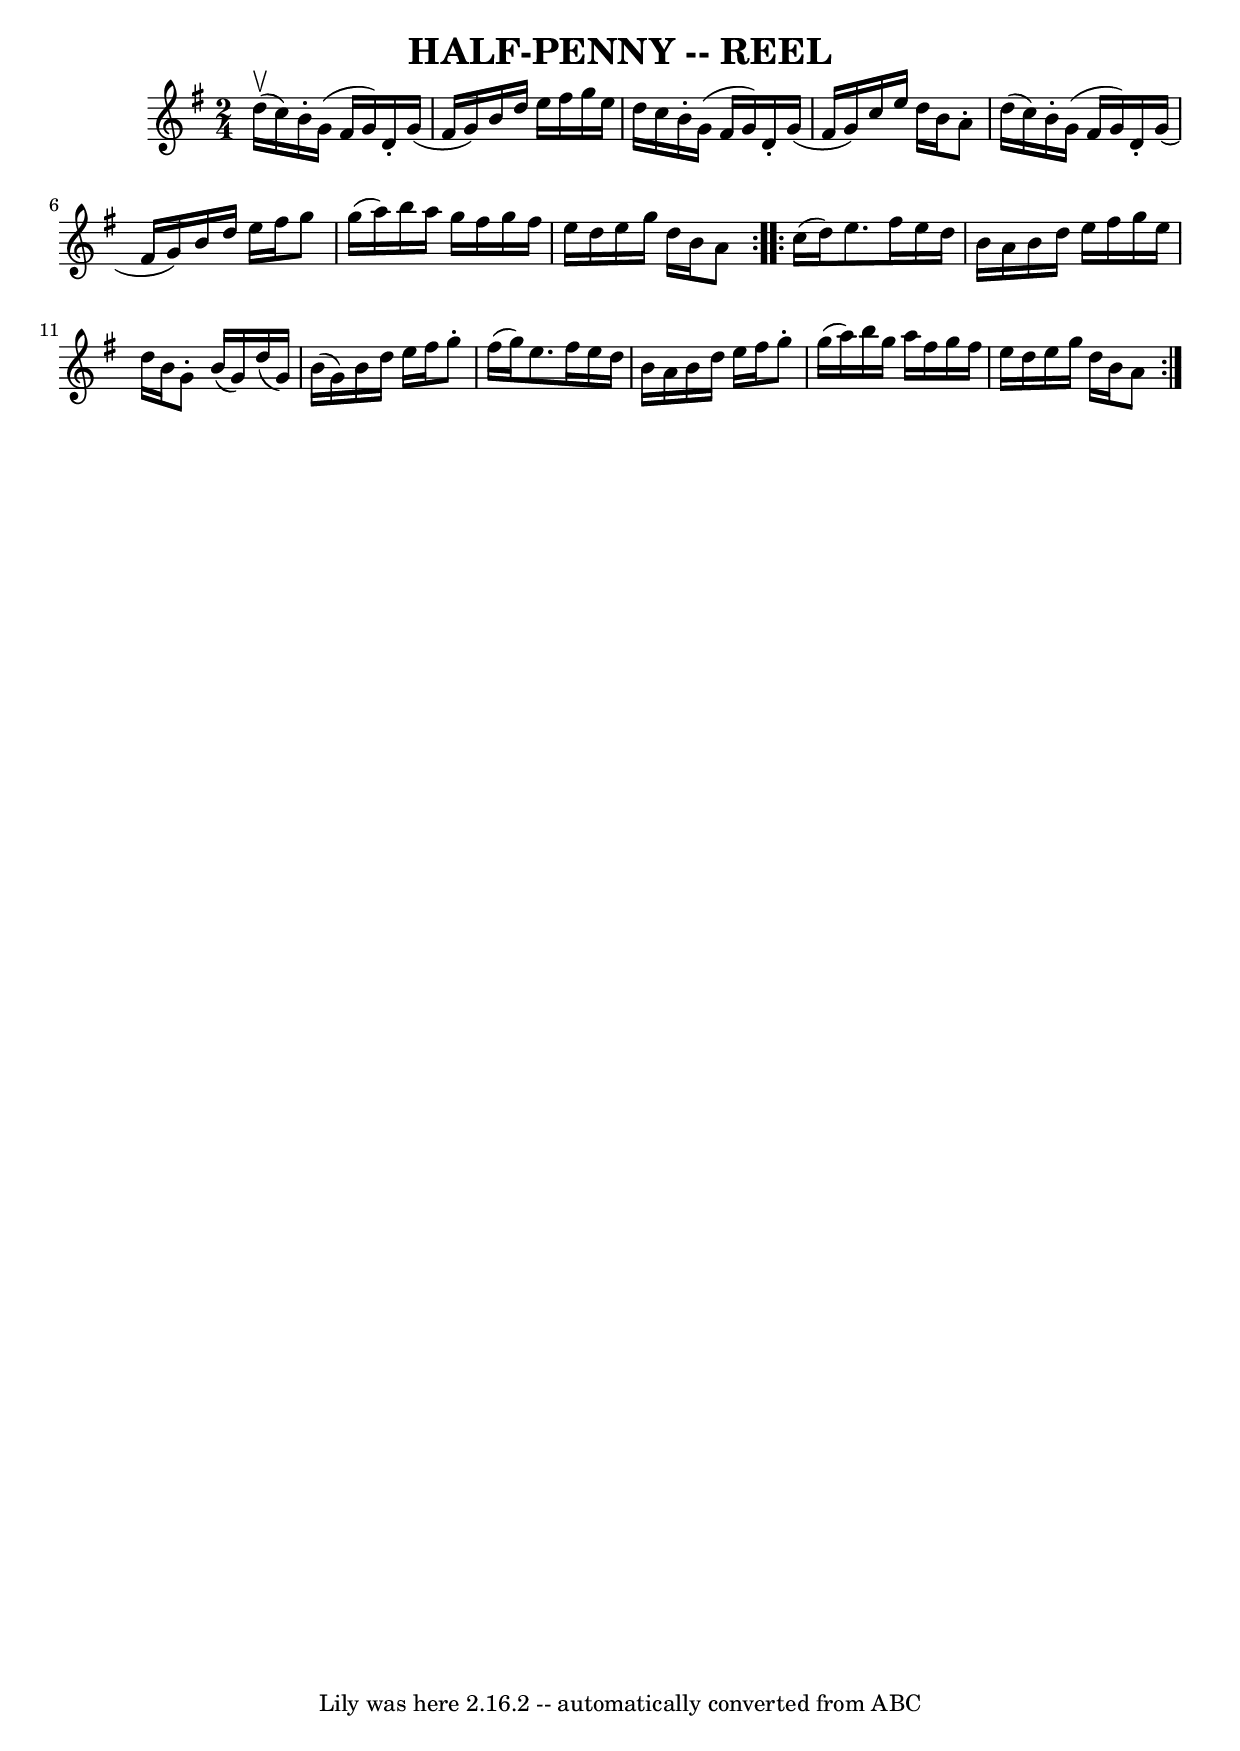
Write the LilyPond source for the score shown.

\version "2.7.40"
\include "Mammoth.ily"
\header {
	book = "Ryan's Mammoth Collection of Fiddle Tunes"
	crossRefNumber = "1"
	footnotes = ""
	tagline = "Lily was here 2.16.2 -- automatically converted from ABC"
	title = "HALF-PENNY -- REEL"
}
voicedefault =  {
\set Score.defaultBarType = "empty"

\repeat volta 2 {
\time 2/4 \key g \major d''16 (^\upbow c''16)   |
 b'16 -.   
g'16 (fis'16 g'16) d'16 -. g'16 (fis'16 g'16)   |
  
 b'16 d''16 e''16 fis''16 g''16 e''16 d''16 c''16    
|
 b'16 -. g'16 (fis'16 g'16) d'16 -. g'16 (fis'16    
g'16)   |
 c''16 e''16 d''16 b'16 a'8 -. d''16 (
c''16)   |
 b'16 -. g'16 (fis'16 g'16) d'16 -. g'16 
(fis'16 g'16)   |
 b'16 d''16 e''16 fis''16 g''8   
 g''16 (a''16)   |
 b''16 a''16 g''16 fis''16 g''16   
 fis''16 e''16 d''16    |
 e''16 g''16 d''16 b'16 a'8 
   }     \repeat volta 2 { c''16 (d''16)   |
 e''8.    
fis''16 e''16 d''16 b'16 a'16    |
 b'16 d''16 e''16  
 fis''16 g''16 e''16 d''16 b'16    |
 g'8 -. b'16 (
g'16) d''16 (g'16) b'16 (g'16)   |
 b'16 d''16    
e''16 fis''16 g''8 -. fis''16 (g''16)   |
 e''8.    
fis''16 e''16 d''16 b'16 a'16    |
 b'16 d''16 e''16  
 fis''16 g''8 -. g''16 (a''16)   |
 b''16 g''16 a''16 
 fis''16 g''16 fis''16 e''16 d''16    |
 e''16 g''16   
 d''16 b'16 a'8    }   
}

\score{
    <<

	\context Staff="default"
	{
	    \voicedefault 
	}

    >>
	\layout {
	}
	\midi {}
}
